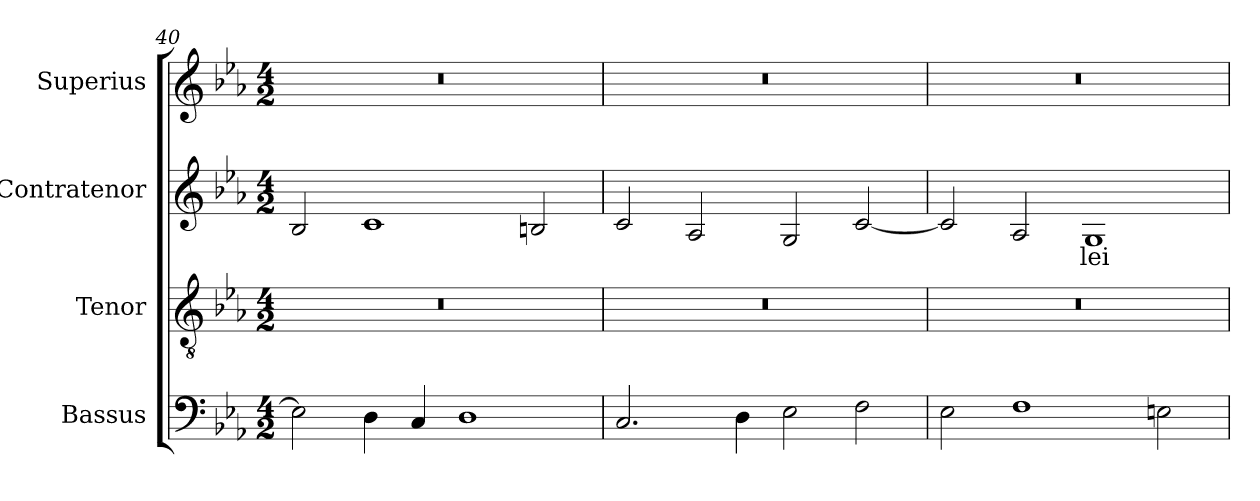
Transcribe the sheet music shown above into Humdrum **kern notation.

**kern	**kern	**kern	**text	**kern
*part4	*part3	*part2	*part2	*part1
*staff4	*staff3	*staff2	*staff2	*staff1
*I"Bassus	*I"Tenor	*I"Contratenor	*	*I"Superius
*I'B.	*I'T.	*I'T.	*	*
!!LO:PB:g=z
*clefF4	*clefGv2	*clefG2	*	*clefG2
*	*ITrd7c12	*ITrd7c12	*	*
*k[b-e-a-]	*k[b-e-a-]	*k[b-e-a-]	*	*k[b-e-a-]
*E-:	*E-:	*E-:	*	*E-:
*M4/2	*M4/2	*M4/2	*	*M4/2
=40	=40	=40	=40	=40
!	!LO:N:vis=1	!	!	!LO:N:vis=1
2E-i\]	0r	2BB-i/	.	0r
4Di\	.	1Ci	.	.
4Ci/	.	.	.	.
1Di	.	.	.	.
.	.	2BBi/	.	.
=41	=41	=41	=41	=41
!	!LO:N:vis=1	!	!	!LO:N:vis=1
2.Ci/	0r	2Ci/	.	0r
.	.	2AA-i/	.	.
4Di\	.	.	.	.
2E-i\	.	2GGi/	.	.
2Fi\	.	[<2Ci/	.	.
=42	=42	=42	=42	=42
!	!LO:N:vis=1	!	!	!LO:N:vis=1
2E-i\	0r	2Ci/]	.	0r
1Fi	.	2AA-i/	.	.
!	!	!	!LO:LY:b:color=#000000	!
.	.	1GGi	-lei-	.
2Ei\	.	.	.	.
=	=	=	=	=
*-	*-	*-	*-	*-
